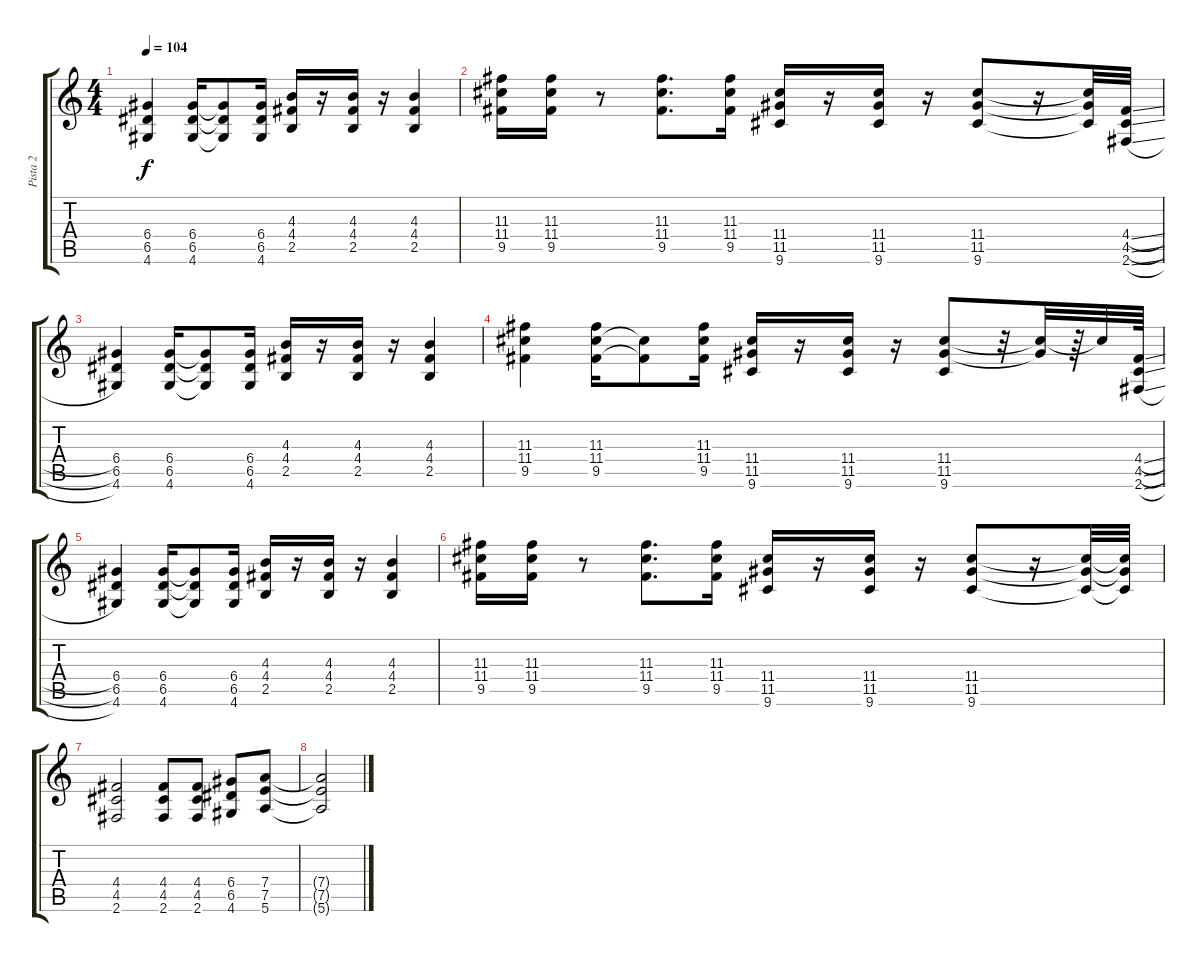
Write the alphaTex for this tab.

\track ("Pista 2" "Pista 2") {instrument overdrivenguitar}
\staff {score tabs}
\tuning (E4 B3 G3 D3 A2 E2) {hide}
\ts (4 4)
\tempo 104
\clef g2
\ks c
(6.4 6.5 4.6).4{dy f} (6.4 6.5 4.6).16 (6.4{t} 6.5{t} 4.6{t}).8 (6.4 6.5 4.6).16 (4.3 4.4 2.5).16 r.16 (4.3 4.4 2.5).16 r.16 (4.3 4.4 2.5).4 |
(11.3 11.4 9.5).16 (11.3 11.4 9.5).16 r.8 (11.3 11.4 9.5).8{d} (11.3 11.4 9.5).16 (11.4 11.5 9.6).16 r.16 (11.4 11.5 9.6).16 r.16 (11.4 11.5 9.6).8 r.16 (11.4{t} 11.5{t} 9.6{t}).32 (4.4{sl} 4.5{sl} 2.6{sl}).32 |
(6.4 6.5 4.6).4 (6.4 6.5 4.6).16 (6.4{t} 6.5{t} 4.6{t}).8 (6.4 6.5 4.6).16 (4.3 4.4 2.5).16 r.16 (4.3 4.4 2.5).16 r.16 (4.3 4.4 2.5).4 |
(11.3 11.4 9.5).4 (11.3 11.4 9.5).16 (11.4{t} 9.5{t}).8 (11.3 11.4 9.5).16 (11.4 11.5 9.6).16 r.16 (11.4 11.5 9.6).16 r.16 (11.4 11.5 9.6).8 r.32 (11.4{t} 11.5{t}).32 r.64 11.4{t}.32 (4.4{sl} 4.5{sl} 2.6{sl}).64 |
(6.4 6.5 4.6).4 (6.4 6.5 4.6).16 (6.4{t} 6.5{t} 4.6{t}).8 (6.4 6.5 4.6).16 (4.3 4.4 2.5).16 r.16 (4.3 4.4 2.5).16 r.16 (4.3 4.4 2.5).4 |
(11.3 11.4 9.5).16 (11.3 11.4 9.5).16 r.8 (11.3 11.4 9.5).8{d} (11.3 11.4 9.5).16 (11.4 11.5 9.6).16 r.16 (11.4 11.5 9.6).16 r.16 (11.4 11.5 9.6).8 r.16 (11.4{t} 11.5{t} 9.6{t}).32 (11.4{t} 11.5{t} 9.6{t}).32 |
(4.4 4.5 2.6).2 (4.4 4.5 2.6).8 (4.4 4.5 2.6).8 (6.4 6.5 4.6).8 (7.4 7.5 5.6).8 |
(7.4{t} 7.5{t} 5.6{t}).2
